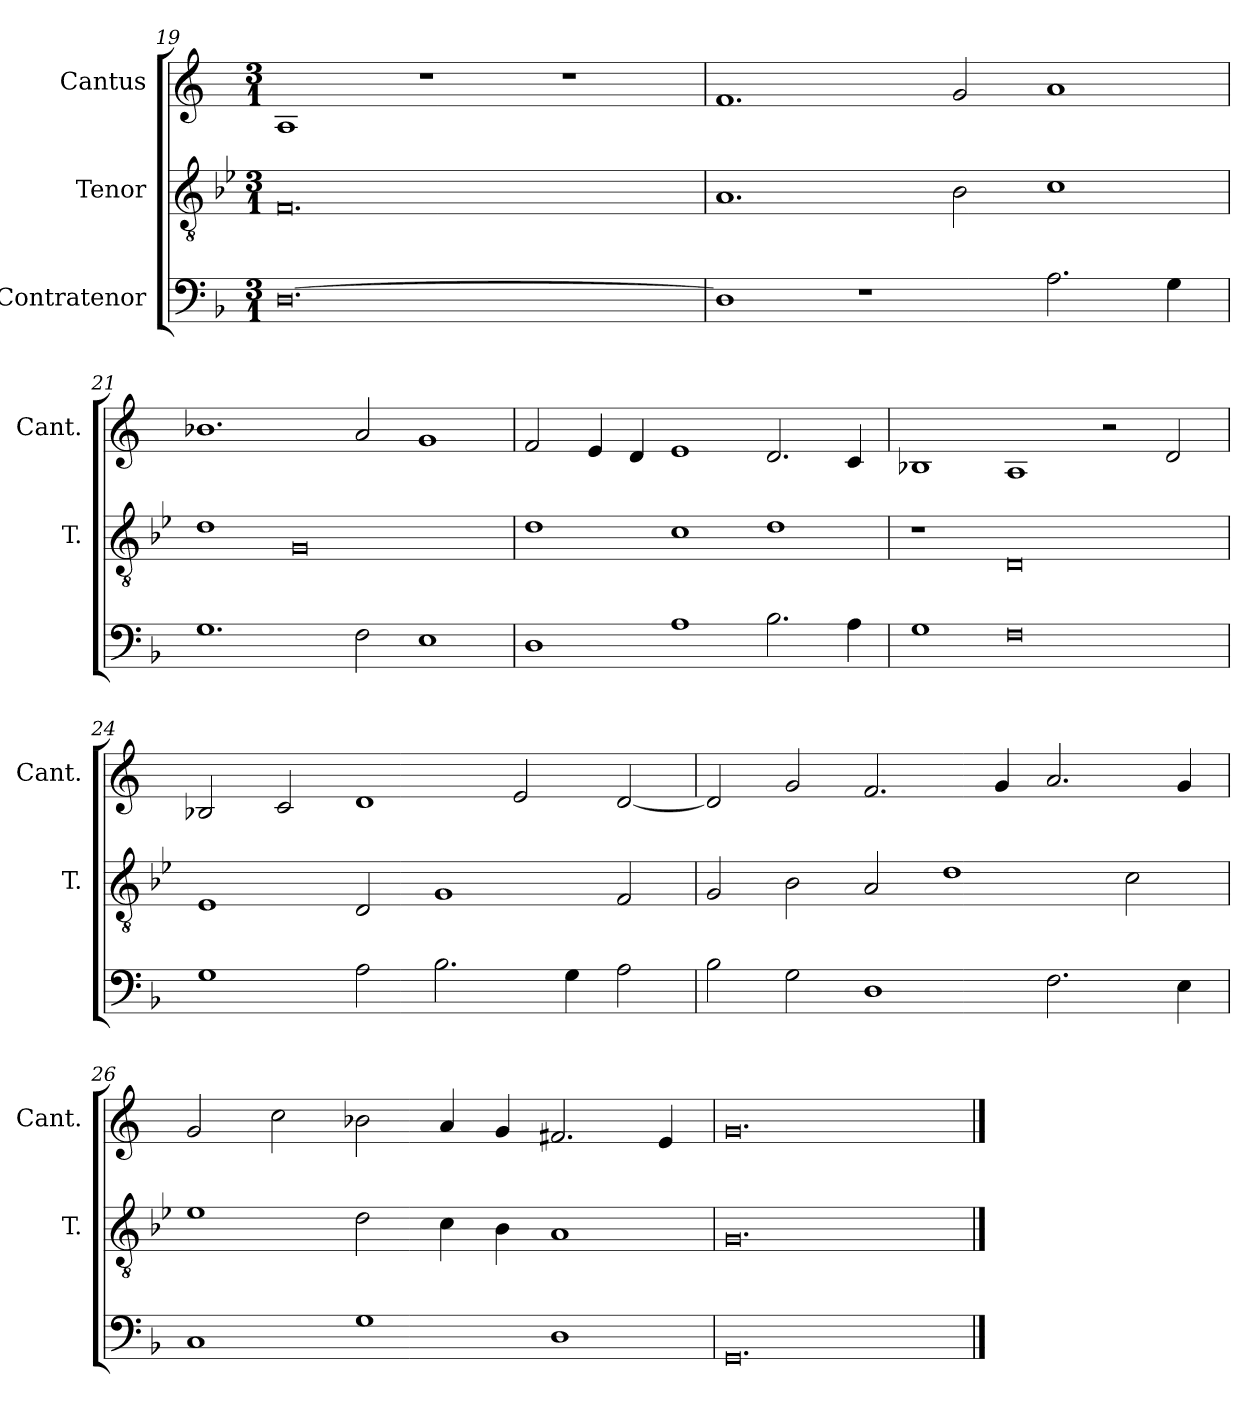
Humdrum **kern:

**kern	**kern	**kern
*part3	*part2	*part1
*staff3	*staff2	*staff1
*I"Contratenor	*I"Tenor	*I"Cantus
*	*I'T.	*I'Cant.
*clefF4	*clefGv2	*clefG2
*	*ITrd7c12	*
*k[b-]	*k[b-e-]	*k[]
*F:	*B-:	*C:
*M3/1	*M3/1	*M3/1
=19	=19	=19
[0.D\	0.FF/	1A/
.	.	1r
.	.	1r
=20	=20	=20
1D\]	1.AA/	1.f/
1r	.	.
.	2BB-\	2g/
2.A\	1C\	1a/
4G\	.	.
=21	=21	=21
1.G\	1D\	1.b-X\
.	0GG/	.
2F\	.	2a/
1E\	.	1g/
=22	=22	=22
1D\	1D\	2f/
.	.	4e/
.	.	4d/
1A\	1C\	1e/
2.B-\	1D\	2.d/
4A\	.	4c/
=23	=23	=23
1G\	1r	1B-X/
0F\	0DD/	1A/
.	.	2r
.	.	2d/
=24	=24	=24
1G\	1EE-/	2B-X/
.	.	2c/
2A\	2DD/	1d/
2.B-\	1GG/	.
.	.	2e/
4G\	.	.
2A\	2FF/	[2d/
=25	=25	=25
2B-\	2GG/	2d/]
2G\	2BB-\	2g/
1D\	2AA/	2.f/
.	1D\	.
.	.	4g/
2.F\	.	2.a/
.	2C\	.
4E\	.	4g/
=26	=26	=26
1C/	1E-\	2g/
.	.	2cc\
1G\	2D\	2b-X\
.	4C\	4a/
.	4BB-\	4g/
1D\	1AA/	2.f#X/
.	.	4e/
=27	=27	=27
0.GG/	0.GG/	0.g/
==	==	==
*-	*-	*-
